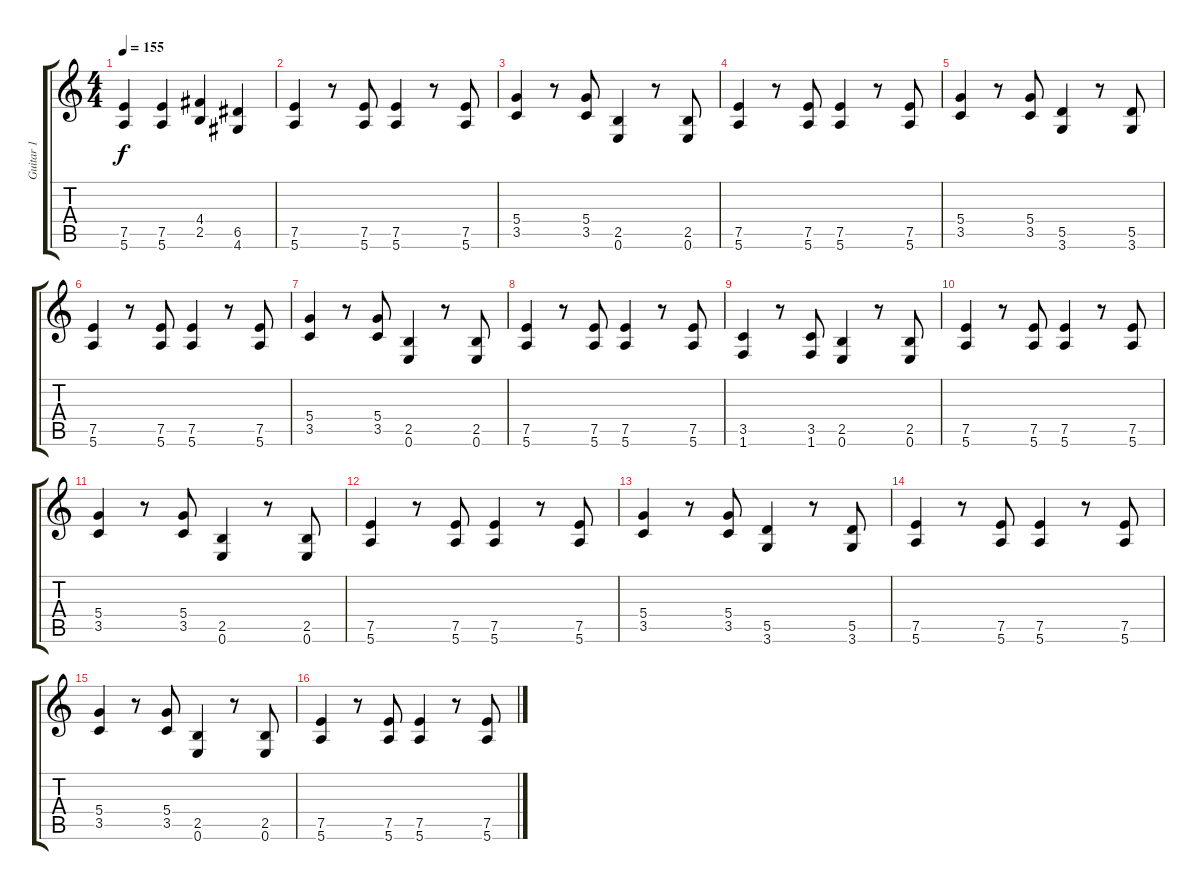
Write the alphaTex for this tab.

\track ("Guitar 1" "Guitar 1") {instrument distortionguitar}
\staff {score tabs}
\tuning (E4 B3 G3 D3 A2 E2) {hide}
\ts (4 4)
\tempo 155
\clef g2
\ks c
(7.5 5.6).4{dy f} (7.5 5.6).4 (4.4 2.5).4 (6.5 4.6).4 |
(7.5 5.6).4 r.8 (7.5 5.6).8 (7.5 5.6).4 r.8 (7.5 5.6).8 |
(5.4 3.5).4 r.8 (5.4 3.5).8 (2.5 0.6).4 r.8 (2.5 0.6).8 |
(7.5 5.6).4 r.8 (7.5 5.6).8 (7.5 5.6).4 r.8 (7.5 5.6).8 |
(5.4 3.5).4 r.8 (5.4 3.5).8 (5.5 3.6).4 r.8 (5.5 3.6).8 |
(7.5 5.6).4 r.8 (7.5 5.6).8 (7.5 5.6).4 r.8 (7.5 5.6).8 |
(5.4 3.5).4 r.8 (5.4 3.5).8 (2.5 0.6).4 r.8 (2.5 0.6).8 |
(7.5 5.6).4 r.8 (7.5 5.6).8 (7.5 5.6).4 r.8 (7.5 5.6).8 |
(3.5 1.6).4 r.8 (3.5 1.6).8 (2.5 0.6).4 r.8 (2.5 0.6).8 |
(7.5 5.6).4 r.8 (7.5 5.6).8 (7.5 5.6).4 r.8 (7.5 5.6).8 |
(5.4 3.5).4 r.8 (5.4 3.5).8 (2.5 0.6).4 r.8 (2.5 0.6).8 |
(7.5 5.6).4 r.8 (7.5 5.6).8 (7.5 5.6).4 r.8 (7.5 5.6).8 |
(5.4 3.5).4 r.8 (5.4 3.5).8 (5.5 3.6).4 r.8 (5.5 3.6).8 |
(7.5 5.6).4 r.8 (7.5 5.6).8 (7.5 5.6).4 r.8 (7.5 5.6).8 |
(5.4 3.5).4 r.8 (5.4 3.5).8 (2.5 0.6).4 r.8 (2.5 0.6).8 |
(7.5 5.6).4 r.8 (7.5 5.6).8 (7.5 5.6).4 r.8 (7.5 5.6).8
